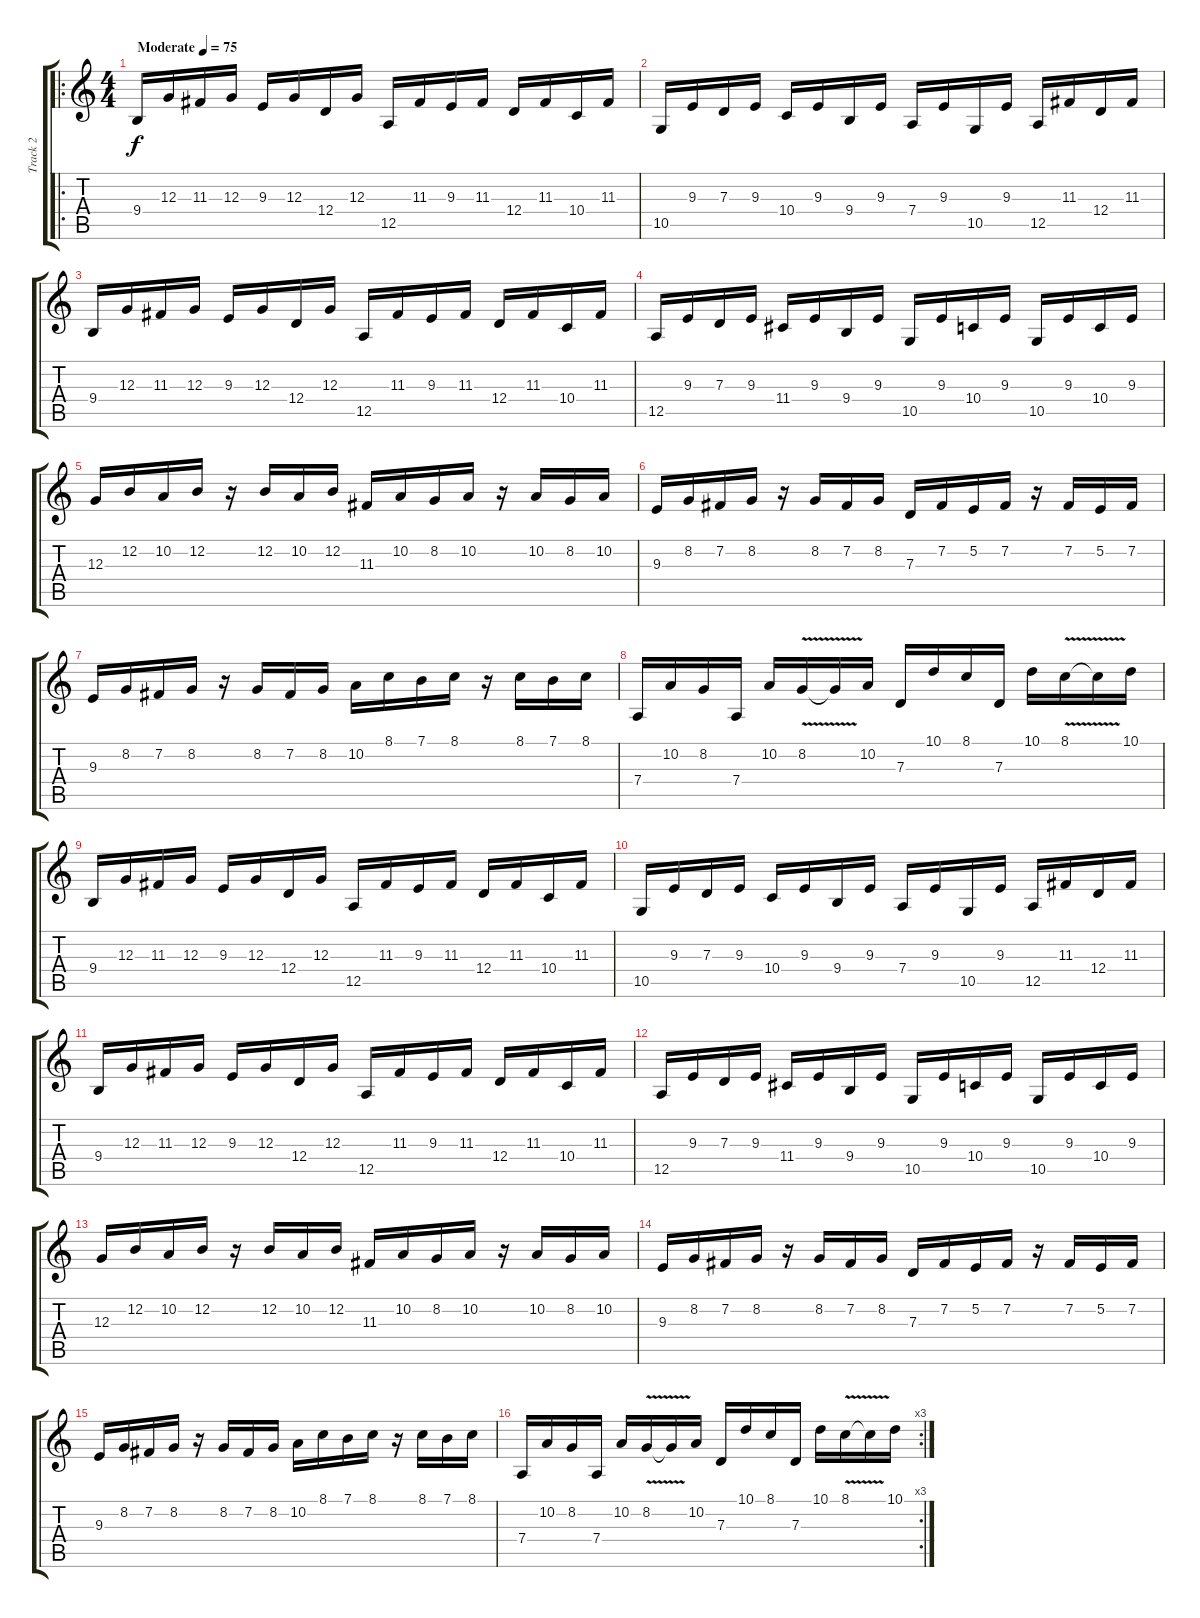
\track ("Track 2" "Track 2") {instrument lead5charang}
\staff {score tabs}
\tuning (E4 B3 G3 D3 A2 E2) {hide}
\ro
\ts (4 4)
\tempo (75 "Moderate")
\clef g2
\ks c
9.4.16{dy f instrument lead5charang} 12.3.16 11.3.16 12.3.16 9.3.16 12.3.16 12.4.16 12.3.16 12.5.16 11.3.16 9.3.16 11.3.16 12.4.16 11.3.16 10.4.16 11.3.16 |
10.5.16 9.3.16 7.3.16 9.3.16 10.4.16 9.3.16 9.4.16 9.3.16 7.4.16 9.3.16 10.5.16 9.3.16 12.5.16 11.3.16 12.4.16 11.3.16 |
9.4.16 12.3.16 11.3.16 12.3.16 9.3.16 12.3.16 12.4.16 12.3.16 12.5.16 11.3.16 9.3.16 11.3.16 12.4.16 11.3.16 10.4.16 11.3.16 |
12.5.16 9.3.16 7.3.16 9.3.16 11.4.16 9.3.16 9.4.16 9.3.16 10.5.16 9.3.16 10.4.16 9.3.16 10.5.16 9.3.16 10.4.16 9.3.16 |
12.3.16 12.2.16 10.2.16 12.2.16 r.16 12.2.16 10.2.16 12.2.16 11.3.16 10.2.16 8.2.16 10.2.16 r.16 10.2.16 8.2.16 10.2.16 |
9.3.16 8.2.16 7.2.16 8.2.16 r.16 8.2.16 7.2.16 8.2.16 7.3.16 7.2.16 5.2.16 7.2.16 r.16 7.2.16 5.2.16 7.2.16 |
9.3.16 8.2.16 7.2.16 8.2.16 r.16 8.2.16 7.2.16 8.2.16 10.2.16 8.1.16 7.1.16 8.1.16 r.16 8.1.16 7.1.16 8.1.16 |
7.4.16 10.2.16 8.2.16 7.4.16 10.2.16 8.2{v}.16 8.2{t}.16 10.2.16 7.3.16 10.1.16 8.1.16 7.3.16 10.1.16 8.1{v}.16 8.1{t}.16 10.1.16 |
9.4.16 12.3.16 11.3.16 12.3.16 9.3.16 12.3.16 12.4.16 12.3.16 12.5.16 11.3.16 9.3.16 11.3.16 12.4.16 11.3.16 10.4.16 11.3.16 |
10.5.16 9.3.16 7.3.16 9.3.16 10.4.16 9.3.16 9.4.16 9.3.16 7.4.16 9.3.16 10.5.16 9.3.16 12.5.16 11.3.16 12.4.16 11.3.16 |
9.4.16 12.3.16 11.3.16 12.3.16 9.3.16 12.3.16 12.4.16 12.3.16 12.5.16 11.3.16 9.3.16 11.3.16 12.4.16 11.3.16 10.4.16 11.3.16 |
12.5.16 9.3.16 7.3.16 9.3.16 11.4.16 9.3.16 9.4.16 9.3.16 10.5.16 9.3.16 10.4.16 9.3.16 10.5.16 9.3.16 10.4.16 9.3.16 |
12.3.16 12.2.16 10.2.16 12.2.16 r.16 12.2.16 10.2.16 12.2.16 11.3.16 10.2.16 8.2.16 10.2.16 r.16 10.2.16 8.2.16 10.2.16 |
9.3.16 8.2.16 7.2.16 8.2.16 r.16 8.2.16 7.2.16 8.2.16 7.3.16 7.2.16 5.2.16 7.2.16 r.16 7.2.16 5.2.16 7.2.16 |
9.3.16 8.2.16 7.2.16 8.2.16 r.16 8.2.16 7.2.16 8.2.16 10.2.16 8.1.16 7.1.16 8.1.16 r.16 8.1.16 7.1.16 8.1.16 |
\rc 3
7.4.16 10.2.16 8.2.16 7.4.16 10.2.16 8.2{v}.16 8.2{t}.16 10.2.16 7.3.16 10.1.16 8.1.16 7.3.16 10.1.16 8.1{v}.16 8.1{t}.16 10.1.16
